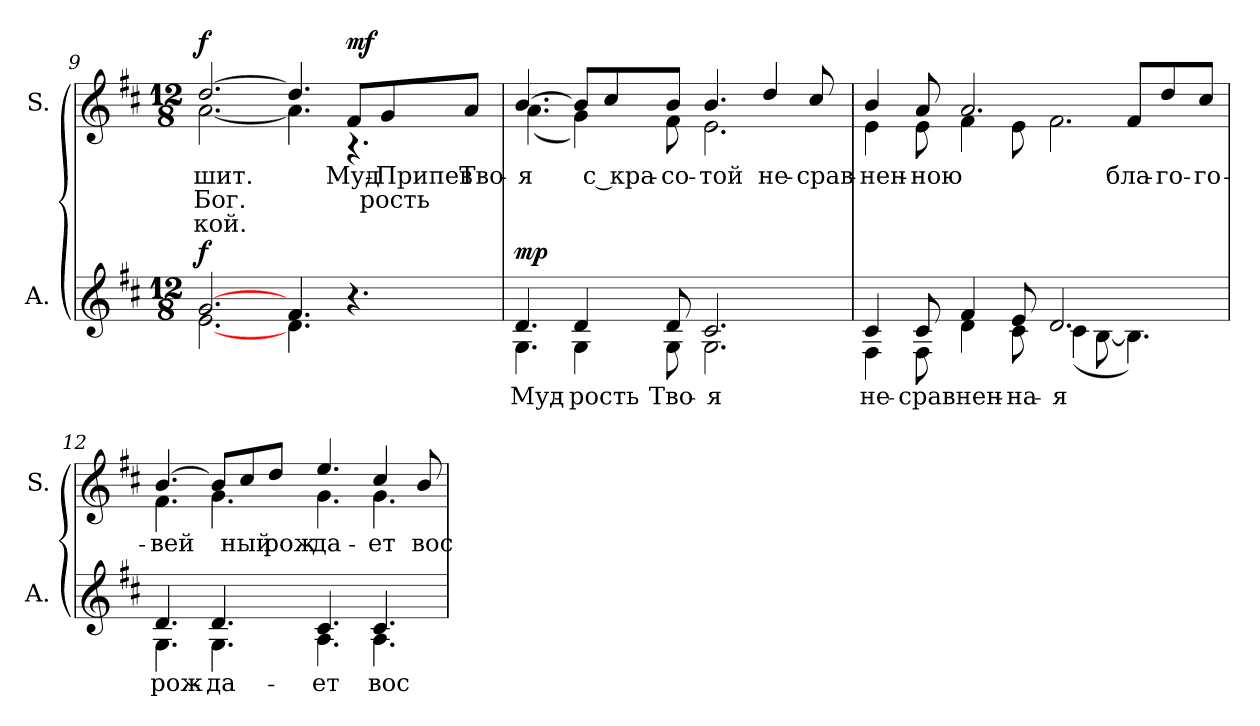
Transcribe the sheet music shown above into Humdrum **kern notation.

**kern	**text	**dynam	**kern	**text	**text	**text	**dynam
*part2	*part2	*part2	*part1	*part1	*part1	*part1	*part1
*staff2	*staff2	*staff2	*staff1	*staff1	*staff1	*staff1	*staff1
*I"A.	*	*	*I"S.	*	*	*	*
*I'A.	*	*	*I'S.	*	*	*	*
*clefG2	*	*	*clefG2	*	*	*	*
*k[f#c#]	*	*	*k[f#c#]	*	*	*	*
*D:	*	*	*D:	*	*	*	*
*M12/8	*	*	*M12/8	*	*	*	*
=9	=9	=9	=9	=9	=9	=9	=9
*^	*	*	*^	*	*	*	*
!	!	!	!	!	!	!LO:LY:b:color=#000000	!LO:LY:b:color=#000000	!LO:LY:b:color=#000000	!
[>2.gi/	[<2.ei\	.	f	[>2.ddi/	[<2.ai\	-шит.	Бог.	кой.	f
4.f#i/	4.di\	.	.	4.ddi/]	4.ai\]	.	.	.	.
!	!	!	!	!	!	!LO:LY:a:color=#000000	!	!	!
4.r	4.ryy	.	.	8f#i/L	4.r	Муд-	.	.	mf
!	!	!	!	!	!	!LO:LY:a:color=#000000	!LO:LY:a:color=#000000	!	!
.	.	.	.	8gi/	.	-Припев	рость	.	.
!	!	!	!	!	!	!LO:LY:a:color=#000000	!	!	!
.	.	.	.	8ai/J	.	Тво-	.	.	.
=10	=10	=10	=10	=10	=10	=10	=10	=10	=10
!	!	!LO:LY:a:color=#000000	!	!	!	!	!	!	!
!	!	!	!	!	!	!LO:LY:a:color=#000000	!	!	!
4.di/	4.Gi\	Муд-	mp	[>4.bi/	(4.ai\	-я	.	.	.
!	!	!LO:LY:a:color=#000000	!	!	!	!	!	!	!
4di/	4Gi\	-рость	.	8bi/L]	4gi\)	.	.	.	.
!	!	!	!	!	!	!LO:LY:a:color=#000000	!	!	!
.	.	.	.	8cc#i/	.	с кра-	.	.	.
!	!	!LO:LY:a:color=#000000	!	!	!	!	!	!	!
!	!	!	!	!	!	!LO:LY:a:color=#000000	!	!	!
8di/	8Gi\	Тво-	.	8bi/J	8f#i\	-со--	.	.	.
!	!	!LO:LY:a:color=#000000	!	!	!	!	!	!	!
!	!	!	!	!	!	!LO:LY:a:color=#000000	!	!	!
2.c#i/	2.Gi\	-я	.	4.bi/	2.ei\	-той	.	.	.
!	!	!	!	!	!	!LO:LY:a:color=#000000	!	!	!
.	.	.	.	4ddi/	.	не-	.	.	.
!	!	!	!	!	!	!LO:LY:a:color=#000000	!	!	!
.	.	.	.	8cc#i/	.	-срав-	.	.	.
!!LO:LB:g=z	!!
=11	=11	=11	=11	=11	=11	=11	=11	=11	=11
!	!	!LO:LY:a:color=#000000	!	!	!	!	!	!	!
!	!	!	!	!	!	!LO:LY:a:color=#000000	!	!	!
4c#i/	4F#i\	не-	.	4bi/	4ei\	-нен-	.	.	.
!	!	!LO:LY:a:color=#000000	!	!	!	!	!	!	!
!	!	!	!	!	!	!LO:LY:a:color=#000000	!	!	!
8c#i/	8F#i\	-срав	.	8ai/	8ei\	-ною	.	.	.
!	!	!LO:LY:a:color=#000000	!	!	!	!	!	!	!
4f#i/	4di\	нен-	.	2.ai/	4f#i\	.	.	.	.
!	!	!LO:LY:a:color=#000000	!	!	!	!	!	!	!
8ei/	8c#i\	-на-	.	.	8ei\	.	.	.	.
!	!	!LO:LY:a:color=#000000	!	!	!	!	!	!	!
2.di/	(4c#i\	-я	.	.	2.f#i\	.	.	.	.
.	[<8Bi\	.	.	.	.	.	.	.	.
!	!	!	!	!	!	!LO:LY:a:color=#000000	!	!	!
.	4.Bi\])	.	.	8f#i/L	.	бла-	.	.	.
!	!	!	!	!	!	!LO:LY:a:color=#000000	!	!	!
.	.	.	.	8ddi/	.	-го-	.	.	.
!	!	!	!	!	!	!LO:LY:a:color=#000000	!	!	!
.	.	.	.	8cc#i/J	.	-го-	.	.	.
=12	=12	=12	=12	=12	=12	=12	=12	=12	=12
!	!	!LO:LY:a:color=#000000	!	!	!	!	!	!	!
!	!	!	!	!	!	!LO:LY:a:color=#000000	!	!	!
4.di/	4.Gi\	рож-	.	[>4.bi/	4.f#i\	-вей	.	.	.
!	!	!LO:LY:a:color=#000000	!	!	!	!	!	!	!
4.di/	4.Gi\	-да-	.	8bi/L]	4.gi\	.	.	.	.
!	!	!	!	!	!	!LO:LY:a:color=#000000	!	!	!
.	.	.	.	8cc#i/	.	ный	.	.	.
!	!	!	!	!	!	!LO:LY:a:color=#000000	!	!	!
.	.	.	.	8ddi/J	.	рож-	.	.	.
!	!	!LO:LY:a:color=#000000	!	!	!	!	!	!	!
!	!	!	!	!	!	!LO:LY:a:color=#000000	!	!	!
4.c#i/	4.Ai\	-ет	.	4.eei/	4.gi\	-да-	.	.	.
!	!	!LO:LY:a:color=#000000	!	!	!	!	!	!	!
!	!	!	!	!	!	!LO:LY:a:color=#000000	!	!	!
4.c#i/	4.Ai\	вос-	.	4cc#i/	4.gi\	-ет	.	.	.
!	!	!	!	!	!	!LO:LY:a:color=#000000	!	!	!
.	.	.	.	8bi/	.	вос-	.	.	.
*v	*v	*	*	*	*	*	*	*	*
*	*	*	*v	*v	*	*	*	*
=	=	=	=	=	=	=	=
*-	*-	*-	*-	*-	*-	*-	*-
